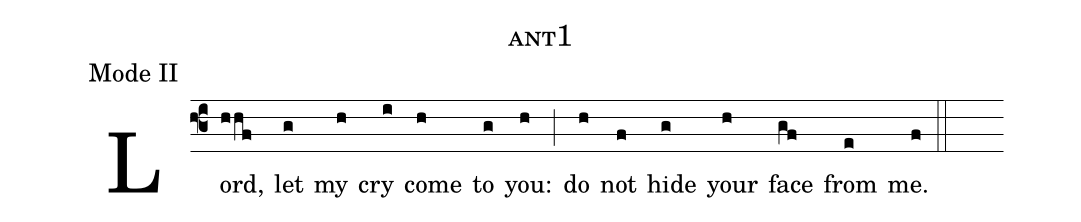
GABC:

name: ant1;
annotation: Mode II;
%%
(f3)
Lord,(hhf) let(g) my(h) cry(i) come(h) to(g) you:(h) (;) do(h) not(f) hide(g) your(h) face(gf) from(e) me.(f) (::)
